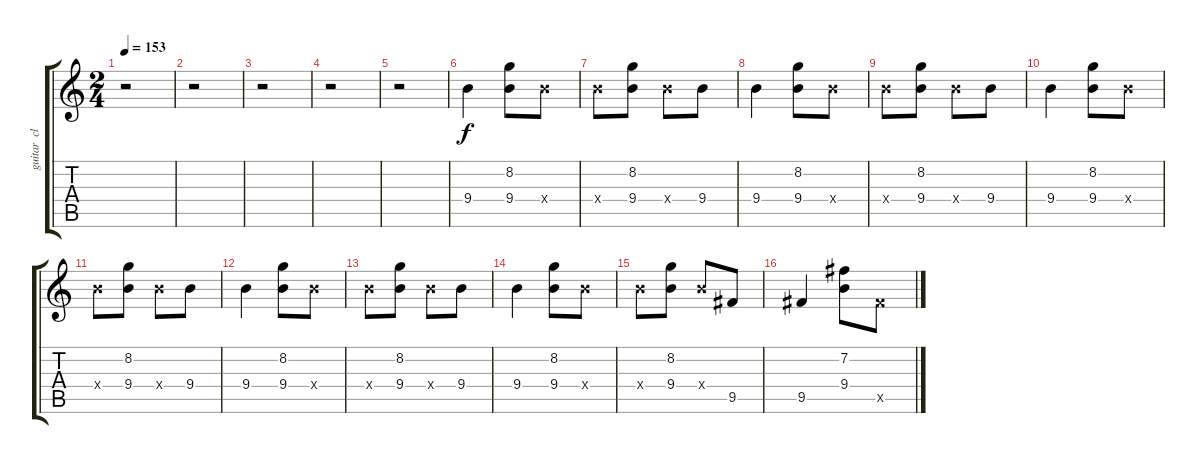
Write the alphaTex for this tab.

\track ("guitar  clean  right" "guitar  cl") {instrument acousticguitarnylon}
\staff {score tabs}
\tuning (E4 B3 G3 D3 A2 E2) {hide}
\ts (2 4)
\tempo 153
\clef g2
\ks c
r.2{dy ppp} |
r.2 |
r.2 |
r.2 |
r.2 |
9.4.4{dy f volume 12} (8.2 9.4).8 9.4{x}.8 |
9.4{x}.8 (8.2 9.4).8 9.4{x}.8 9.4.8 |
9.4.4 (8.2 9.4).8 9.4{x}.8 |
9.4{x}.8 (8.2 9.4).8 9.4{x}.8 9.4.8 |
9.4.4 (8.2 9.4).8 9.4{x}.8 |
9.4{x}.8 (8.2 9.4).8 9.4{x}.8 9.4.8 |
9.4.4 (8.2 9.4).8 9.4{x}.8 |
9.4{x}.8 (8.2 9.4).8 9.4{x}.8 9.4.8 |
9.4.4 (8.2 9.4).8 9.4{x}.8 |
9.4{x}.8 (8.2 9.4).8 9.4{x}.8 9.5.8 |
9.5.4 (7.2 9.4).8 9.5{x}.8
